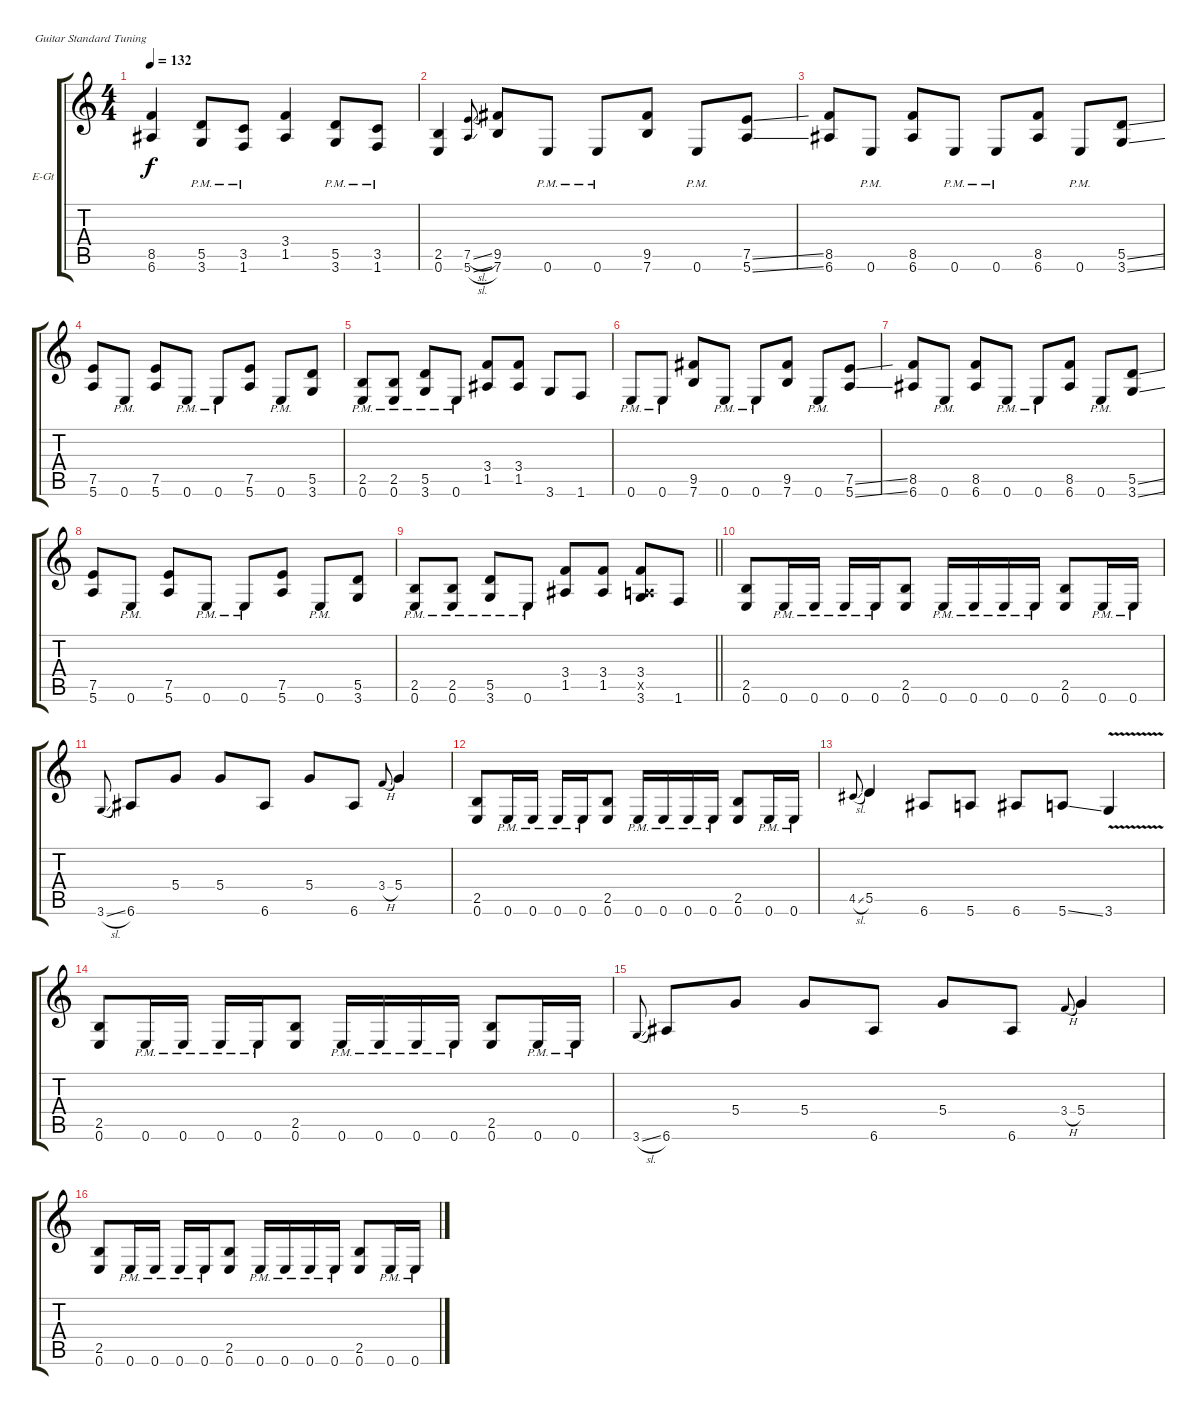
\bracketExtendMode groupsimilarinstruments
\firstSystemTrackNameOrientation horizontal
\otherSystemsTrackNameOrientation horizontal
\track ("Guitar 2" "E-Gt") {instrument distortionguitar}
\staff {score tabs}
\tuning (E4 B3 G3 D3 A2 E2)
\ts (4 4)
\tempo 132
\clef g2
\ks c
(8.5 6.6).4{dy f} (5.5{pm} 3.6{pm}).8 (3.5{pm} 1.6{pm}).8 (3.4 1.5).4 (5.5{pm} 3.6{pm}).8 (3.5{pm} 1.6{pm}).8 |
(2.5 0.6).4 (5.6{sl} 7.5{sl}).8{gr onbeat} (9.5 7.6).8 0.6{pm}.8 0.6{pm}.8 (9.5 7.6).8 0.6{pm}.8 (7.5{ss} 5.6{ss}).8 |
(8.5 6.6).8 0.6{pm}.8 (8.5 6.6).8 0.6{pm}.8 0.6{pm}.8 (8.5 6.6).8 0.6{pm}.8 (5.5{ss} 3.6{ss}).8 |
(7.5 5.6).8 0.6{pm}.8 (7.5 5.6).8 0.6{pm}.8 0.6{pm}.8 (7.5 5.6).8 0.6{pm}.8 (5.5 3.6).8 |
(2.5{pm} 0.6{pm}).8 (2.5{pm} 0.6{pm}).8 (5.5{pm} 3.6{pm}).8 0.6{pm}.8 (3.4 1.5).8 (3.4 1.5).8 3.6.8 1.6.8 |
0.6{pm}.8 0.6{pm}.8 (9.5 7.6).8 0.6{pm}.8 0.6{pm}.8 (9.5 7.6).8 0.6{pm}.8 (7.5{ss} 5.6{ss}).8 |
(8.5 6.6).8 0.6{pm}.8 (8.5 6.6).8 0.6{pm}.8 0.6{pm}.8 (8.5 6.6).8 0.6{pm}.8 (5.5{ss} 3.6{ss}).8 |
(7.5 5.6).8 0.6{pm}.8 (7.5 5.6).8 0.6{pm}.8 0.6{pm}.8 (7.5 5.6).8 0.6{pm}.8 (5.5 3.6).8 |
\barLineRight lightlight
(2.5{pm} 0.6{pm}).8 (2.5{pm} 0.6{pm}).8 (5.5{pm} 3.6{pm}).8 0.6{pm}.8 (3.4 1.5).8 (3.4 1.5).8 (3.6 3.4 0.5{x}).8 1.6.8 |
(2.5 0.6).8 0.6{pm}.16 0.6{pm}.16 0.6{pm}.16 0.6{pm}.16 (2.5 0.6).8 0.6{pm}.16 0.6{pm}.16 0.6{pm}.16 0.6{pm}.16 (2.5 0.6).8 0.6{pm}.16 0.6{pm}.16 |
3.6{sl}.8{gr onbeat} 6.6.8 5.4.8 5.4.8 6.6.8 5.4.8 6.6.8 3.4{h}.8{gr onbeat} 5.4.4 |
(2.5 0.6).8 0.6{pm}.16 0.6{pm}.16 0.6{pm}.16 0.6{pm}.16 (2.5 0.6).8 0.6{pm}.16 0.6{pm}.16 0.6{pm}.16 0.6{pm}.16 (2.5 0.6).8 0.6{pm}.16 0.6{pm}.16 |
4.5{sl}.8{gr onbeat} 5.5.4 6.6.8 5.6.8 6.6.8 5.6{ss}.8 3.6{v}.4 |
(2.5 0.6).8 0.6{pm}.16 0.6{pm}.16 0.6{pm}.16 0.6{pm}.16 (2.5 0.6).8 0.6{pm}.16 0.6{pm}.16 0.6{pm}.16 0.6{pm}.16 (2.5 0.6).8 0.6{pm}.16 0.6{pm}.16 |
3.6{sl}.8{gr onbeat} 6.6.8 5.4.8 5.4.8 6.6.8 5.4.8 6.6.8 3.4{h}.8{gr onbeat} 5.4.4 |
(2.5 0.6).8 0.6{pm}.16 0.6{pm}.16 0.6{pm}.16 0.6{pm}.16 (2.5 0.6).8 0.6{pm}.16 0.6{pm}.16 0.6{pm}.16 0.6{pm}.16 (2.5 0.6).8 0.6{pm}.16 0.6{pm}.16
